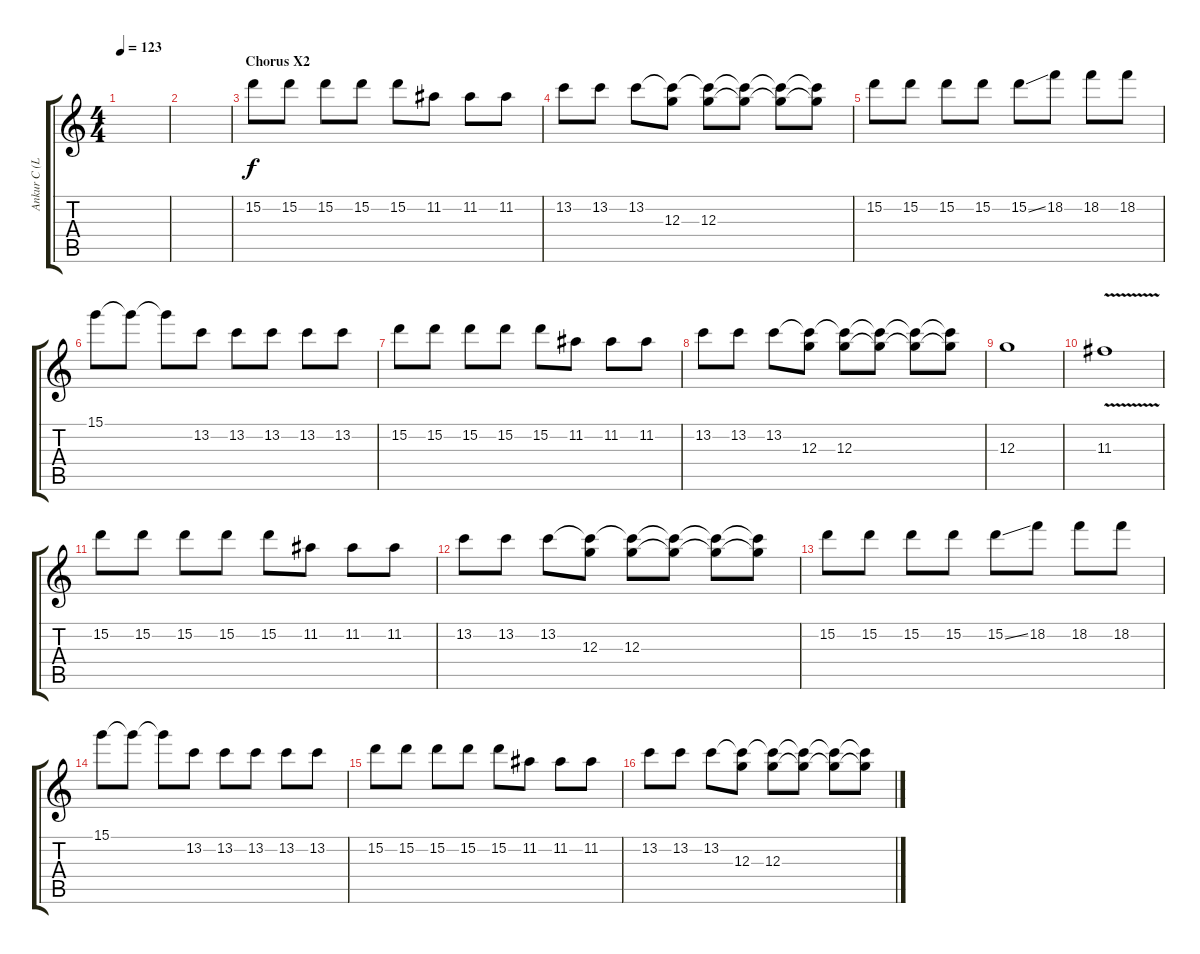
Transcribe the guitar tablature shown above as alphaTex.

\track ("Ankur C (L)" "Ankur C (L") {instrument distortionguitar}
\staff {score tabs}
\tuning (E4 B3 G3 D3 A2 D2) {hide}
\ts (4 4)
\tempo 123
\clef g2
\ks c
|
|
\section ("" "Chorus X2")
15.2.8 15.2.8 15.2.8 15.2.8 15.2.8 11.2.8 11.2.8 11.2.8 |
13.2.8 13.2.8 13.2.8 (13.2{t} 12.3).8 (13.2{t} 12.3).8 (13.2{t} 12.3{t}).8 (13.2{t} 12.3{t}).8 (13.2{t} 12.3{t}).8 |
15.2.8 15.2.8 15.2.8 15.2.8 15.2{ss}.8 18.2.8 18.2.8 18.2.8 |
15.1.8 15.1{t}.8 15.1{t}.8 13.2.8 13.2.8 13.2.8 13.2.8 13.2.8 |
15.2.8 15.2.8 15.2.8 15.2.8 15.2.8 11.2.8 11.2.8 11.2.8 |
13.2.8 13.2.8 13.2.8 (13.2{t} 12.3).8 (13.2{t} 12.3).8 (13.2{t} 12.3{t}).8 (13.2{t} 12.3{t}).8 (13.2{t} 12.3{t}).8 |
12.3.1 |
11.3{v}.1 |
15.2.8 15.2.8 15.2.8 15.2.8 15.2.8 11.2.8 11.2.8 11.2.8 |
13.2.8 13.2.8 13.2.8 (13.2{t} 12.3).8 (13.2{t} 12.3).8 (13.2{t} 12.3{t}).8 (13.2{t} 12.3{t}).8 (13.2{t} 12.3{t}).8 |
15.2.8 15.2.8 15.2.8 15.2.8 15.2{ss}.8 18.2.8 18.2.8 18.2.8 |
15.1.8 15.1{t}.8 15.1{t}.8 13.2.8 13.2.8 13.2.8 13.2.8 13.2.8 |
15.2.8 15.2.8 15.2.8 15.2.8 15.2.8 11.2.8 11.2.8 11.2.8 |
13.2.8 13.2.8 13.2.8 (13.2{t} 12.3).8 (13.2{t} 12.3).8 (13.2{t} 12.3{t}).8 (13.2{t} 12.3{t}).8 (13.2{t} 12.3{t}).8
